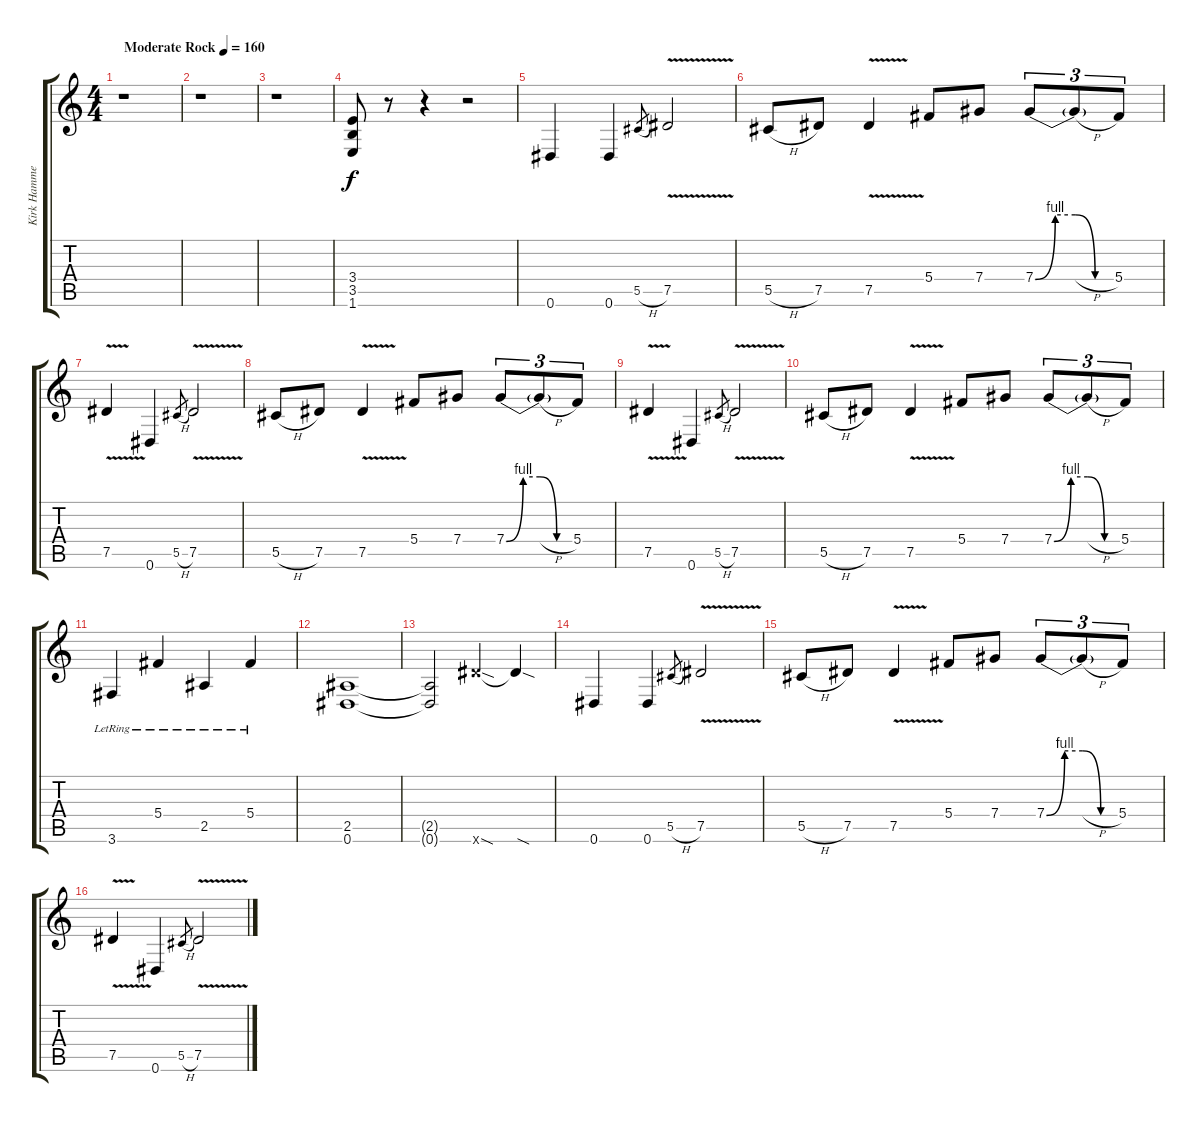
\track ("Kirk Hammet" "Kirk Hamme") {instrument overdrivenguitar}
\staff {score tabs}
\tuning (Eb4 Bb3 Gb3 Db3 Ab2 Eb2) {hide}
\ts (4 4)
\tempo (160 "Moderate Rock")
\clef g2
\ks c
r.1{dy f instrument overdrivenguitar} |
r.1 |
r.1 |
(3.4 3.5 1.6).8 r.8 r.4 r.2 |
0.6.4 0.6.4 5.5{h}.8{gr} 7.5{v}.2 |
5.5{h}.8 7.5.8 7.5{v}.4 5.4.8 7.4.8 7.4{be (custom 0 0 15 4 30 4 45 0 60 0)}.8{tu (3 2)} 7.4{h t}.8{tu (3 2)} 5.4.8{tu (3 2)} |
7.5{v}.4 0.6.4 5.5{h}.8{gr} 7.5{v}.2 |
5.5{h}.8 7.5.8 7.5{v}.4 5.4.8 7.4.8 7.4{be (custom 0 0 15 4 30 4 45 0 60 0)}.8{tu (3 2)} 7.4{h t}.8{tu (3 2)} 5.4.8{tu (3 2)} |
7.5{v}.4 0.6.4 5.5{h}.8{gr} 7.5{v}.2 |
5.5{h}.8 7.5.8 7.5{v}.4 5.4.8 7.4.8 7.4{be (custom 0 0 15 4 30 4 45 0 60 0)}.8{tu (3 2)} 7.4{h t}.8{tu (3 2)} 5.4.8{tu (3 2)} |
3.6{lr}.4 5.4{lr}.4 2.5{lr}.4 5.4{lr}.4 |
(2.5 0.6).1 |
(2.5{t} 0.6{t}).2 12.6{sod x}.4 12.6{sod t}.4 |
0.6.4 0.6.4 5.5{h}.8{gr} 7.5{v}.2 |
5.5{h}.8 7.5.8 7.5{v}.4 5.4.8 7.4.8 7.4{be (custom 0 0 15 4 30 4 45 0 60 0)}.8{tu (3 2)} 7.4{h t}.8{tu (3 2)} 5.4.8{tu (3 2)} |
7.5{v}.4 0.6.4 5.5{h}.8{gr} 7.5{v}.2
